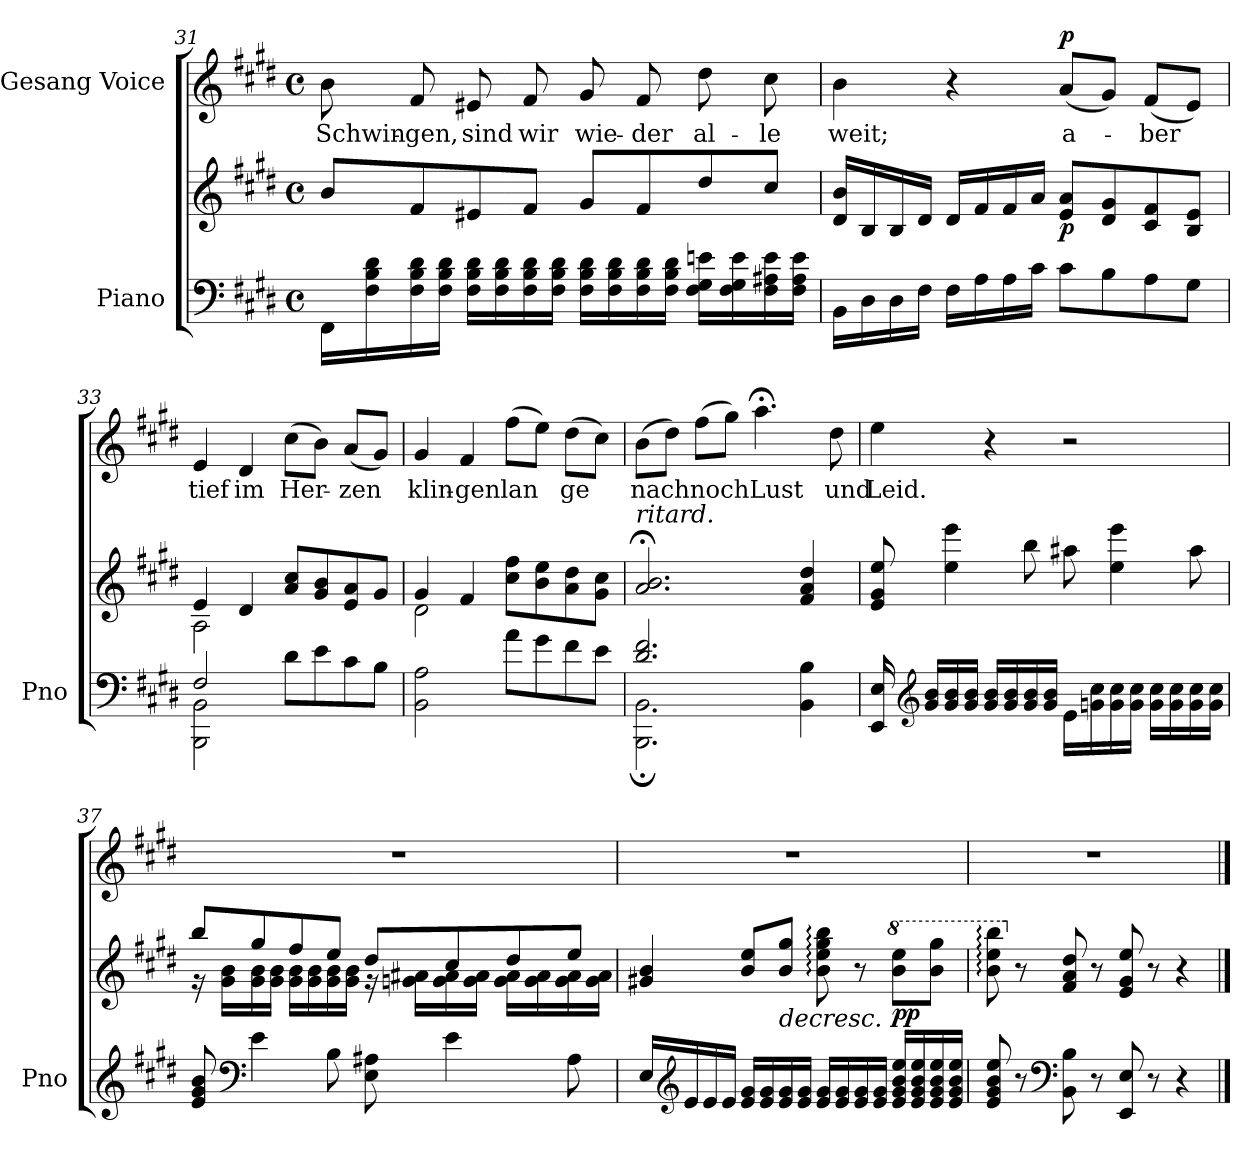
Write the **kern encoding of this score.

**kern	**kern	**dynam	**kern	**text	**dynam
*part2	*part2	*part2	*part1	*part1	*part1
*staff3	*staff2	*staff2/3	*staff1	*staff1	*staff1
*I"Piano	*	*	*I"Gesang Voice	*	*
*I'Pno	*	*	*	*	*
!!LO:LB:g=z
*clefF4	*clefG2	*	*clefG2	*	*
*k[f#c#g#d#]	*k[f#c#g#d#]	*	*k[f#c#g#d#]	*	*
*M4/4	*M4/4	*	*M4/4	*	*
*met(c)	*met(c)	*	*met(c)	*	*
=31	=31	=31	=31	=31	=31
!	!	!	!	!LO:LY:b	!
16FF#\LL	8b/L	.	8b\	Schwin-	.
16F#\ 16B\ 16d#\	.	.	.	.	.
!	!	!	!	!LO:LY:b	!
16F#\ 16B\ 16d#\	8f#/	.	8f#/	-gen,	.
16F#\ 16B\ 16d#\JJ	.	.	.	.	.
!	!	!	!	!LO:LY:b	!
16F#\ 16B\ 16d#\LL	8e#X/	.	8e#X/	sind	.
16F#\ 16B\ 16d#\	.	.	.	.	.
!	!	!	!	!LO:LY:b	!
16F#\ 16B\ 16d#\	8f#/J	.	8f#/	wir	.
16F#\ 16B\ 16d#\JJ	.	.	.	.	.
!	!	!	!	!LO:LY:b	!
16F#\ 16B\ 16d#\LL	8g#/L	.	8g#/	wie-	.
16F#\ 16B\ 16d#\	.	.	.	.	.
!	!	!	!	!LO:LY:b	!
16F#\ 16B\ 16d#\	8f#/	.	8f#/	-der	.
16F#\ 16B\ 16d#\JJ	.	.	.	.	.
!	!	!	!	!LO:LY:b	!
16F#\ 16G#\ 16en\LL	8dd#/	.	8dd#\	al-	.
16F#\ 16G#\ 16e\	.	.	.	.	.
!	!	!	!	!LO:LY:b	!
16F#\ 16A#X\ 16e\	8cc#/J	.	8cc#\	-le	.
16F#\ 16A#\ 16e\JJ	.	.	.	.	.
=32	=32	=32	=32	=32	=32
!	!	!	!	!LO:LY:b	!
16BB\LL	16d#/ 16b/LL	.	4b\	weit;	.
16D#\	16B/	.	.	.	.
16D#\	16B/	.	.	.	.
16F#\JJ	16d#/JJ	.	.	.	.
16F#\LL	16d#/LL	.	4r	.	.
16A\	16f#/	.	.	.	.
16A\	16f#/	.	.	.	.
16c#\JJ	16a/JJ	.	.	.	.
!	!	!LO:DY:b	!	!LO:LY:b	!LO:DY:a
8c#\L	8e/ 8a/L	p	(8a/L	a-	p
8B\	8d#/ 8g#/	.	8g#/J)	.	.
!	!	!	!	!LO:LY:b	!
8A\	8c#/ 8f#/	.	(8f#/L	-ber	.
8G#\J	8B/ 8e/J	.	8e/J)	.	.
=33	=33	=33	=33	=33	=33
*^	*^	*	*	*	*
!	!	!	!	!	!	!LO:LY:b	!
2F#/	2BBB\ 2BB\	4e/	2A\	.	4e/	tief	.
!	!	!	!	!	!	!LO:LY:b	!
.	.	4d#/	.	.	4d#/	im	.
!	!	!	!	!	!	!LO:LY:b	!
8d#\L	2ryy	8a/ 8cc#/L	2ryy	.	(8cc#\L	Her-	.
8e\	.	8g#/ 8b/	.	.	8b\J)	.	.
!	!	!	!	!	!	!LO:LY:b	!
8c#\	.	8e/ 8a/	.	.	(8a/L	-zen	.
8B\J	.	8g#/J	.	.	8g#/J)	.	.
*v	*v	*	*	*	*	*	*
!!LO:LB:g=z
=34	=34	=34	=34	=34	=34	=34
!	!	!	!	!	!LO:LY:b	!
2BB\ 2A\	4g#/	2d#\	.	4g#/	klin-	.
!	!	!	!	!	!LO:LY:b	!
.	4f#/	.	.	4f#/	-gen	.
!	!	!	!	!	!LO:LY:b	!
8a\L	8cc#\ 8ff#\L	2ryy	.	(8ff#\L	lan-	.
!	!	!	!	!	!LO:LY:b	!
8g#\	8b\ 8ee\	.	.	8ee\J)	-	.
!	!	!	!	!	!LO:LY:b	!
8f#\	8a\ 8dd#\	.	.	(8dd#\L	-ge	.
8e\J	8g#\ 8cc#\J	.	.	8cc#\J)	.	.
*	*v	*v	*	*	*	*
=35	=35	=35	=35	=35	=35
*	*	*	*MM92	*	*
*^	*	*	*	*	*
!	!	!LO:TX:a:i:t=ritard.	!	!	!	!
!	!	!	!	!	!LO:LY:b	!
2.d#/ 2.f#/	2.BBB\; 2.BB\;	2.a/;< 2.b/;<	.	(8b\L	nach	.
.	.	.	.	8dd#\J)	.	.
*	*	*	*	*MM86	*	*
!	!	!	!	!	!LO:LY:b	!
.	.	.	.	(8ff#\L	noch	.
.	.	.	.	8gg#\J)	.	.
!	!	!	!	!	!LO:LY:b	!
.	.	.	.	4.aa;<\	Lust	.
4BB\ 4B\	4rBByy	4f#/ 4a/ 4dd#/	.	.	.	.
!	!	!	!	!	!LO:LY:b	!
.	.	.	.	8dd#\	und	.
*v	*v	*	*	*	*	*
=36	=36	=36	=36	=36	=36
!	!	!	!	!LO:LY:b	!
16EE/ 16E/	8e/ 8g#/ 8ee/	.	4ee\	Leid.	.
*clefG2	*	*	*	*	*
16g#/ 16b/LL	.	.	.	.	.
16g#/ 16b/	4ee\ 4eee\	.	.	.	.
16g#/ 16b/JJ	.	.	.	.	.
16g#/ 16b/LL	.	.	4r	.	.
16g#/ 16b/	.	.	.	.	.
16g#/ 16b/	8bb\	.	.	.	.
16g#/ 16b/JJ	.	.	.	.	.
16e\LL	8aa#X\	.	2r	.	.
16gn\ 16cc#\	.	.	.	.	.
16g\ 16cc#\	4ee\ 4eee\	.	.	.	.
16g\ 16cc#\JJ	.	.	.	.	.
16g\ 16cc#\LL	.	.	.	.	.
16g\ 16cc#\	.	.	.	.	.
16g\ 16cc#\	8aa#\	.	.	.	.
16g\ 16cc#\JJ	.	.	.	.	.
!!LO:LB:g=z
=37	=37	=37	=37	=37	=37
*	*^	*	*	*	*
8e/ 8g#/ 8b/	8bb/L	16r	.	1r	.	.
.	.	16g#\ 16b\LL	.	.	.	.
*clefF4	*	*	*	*	*	*
4e\	8gg#/	16g#\ 16b\	.	.	.	.
.	.	16g#\ 16b\JJ	.	.	.	.
.	8ff#/	16g#\ 16b\LL	.	.	.	.
.	.	16g#\ 16b\	.	.	.	.
8B\	8ee/J	16g#\ 16b\	.	.	.	.
.	.	16g#\ 16b\JJ	.	.	.	.
8E\ 8A#X\	8dd#/L	16r	.	.	.	.
.	.	16gn\ 16a#X\LL	.	.	.	.
4e\	8cc#/	16g\ 16a#\	.	.	.	.
.	.	16g\ 16a#\JJ	.	.	.	.
.	8dd#/	16g\ 16a#\LL	.	.	.	.
.	.	16g\ 16a#\	.	.	.	.
8A#\	8ee/J	16g\ 16a#\	.	.	.	.
.	.	16g\ 16a#\JJ	.	.	.	.
*	*v	*v	*	*	*	*
=38	=38	=38	=38	=38	=38
16E/LL	4g#X/ 4b/	.	1r	.	.
*clefG2	*	*	*	*	*
16e/	.	.	.	.	.
16e/	.	.	.	.	.
16e/JJ	.	.	.	.	.
16e/ 16g#/LL	8b/ 8ee/L	.	.	.	.
16e/ 16g#/	.	.	.	.	.
!	!	!LO:HP:b	!	!	!
16e/ 16g#/	8b/ 8gg#/J	>	.	.	.
16e/ 16g#/JJ	.	.	.	.	.
16e/ 16g#/LL	8b\: 8ee\: 8gg#\: 8bb\:	.	.	.	.
16e/ 16g#/	.	.	.	.	.
16e/ 16g#/	8r	.	.	.	.
16e/ 16g#/JJ	.	.	.	.	.
*	*8va	*	*	*	*
!	!	!LO:DY:b	!	!	!
16e/ 16g#/ 16b/ 16ee/LL	8bb\ 8eee\L	pp	.	.	.
16e/ 16g#/ 16b/ 16ee/	.	.	.	.	.
16e/ 16g#/ 16b/ 16ee/	8bb\ 8ggg#\J	.	.	.	.
16e/ 16g#/ 16b/ 16ee/JJ	.	.	.	.	.
.	.	]	.	.	.
=39	=39	=39	=39	=39	=39
8e/ 8g#/ 8b/ 8ee/	8bb\: 8eee\: 8bbb\:	.	1r	.	.
*	*X8va	*	*	*	*
8r	8r	.	.	.	.
*clefF4	*	*	*	*	*
8BB\ 8B\	8f#/ 8a/ 8dd#/	.	.	.	.
8r	8r	.	.	.	.
8EE/ 8E/	8e/ 8g#/ 8ee/	.	.	.	.
8r	8r	.	.	.	.
4r	4r	.	.	.	.
==	==	==	==	==	==
*-	*-	*-	*-	*-	*-
